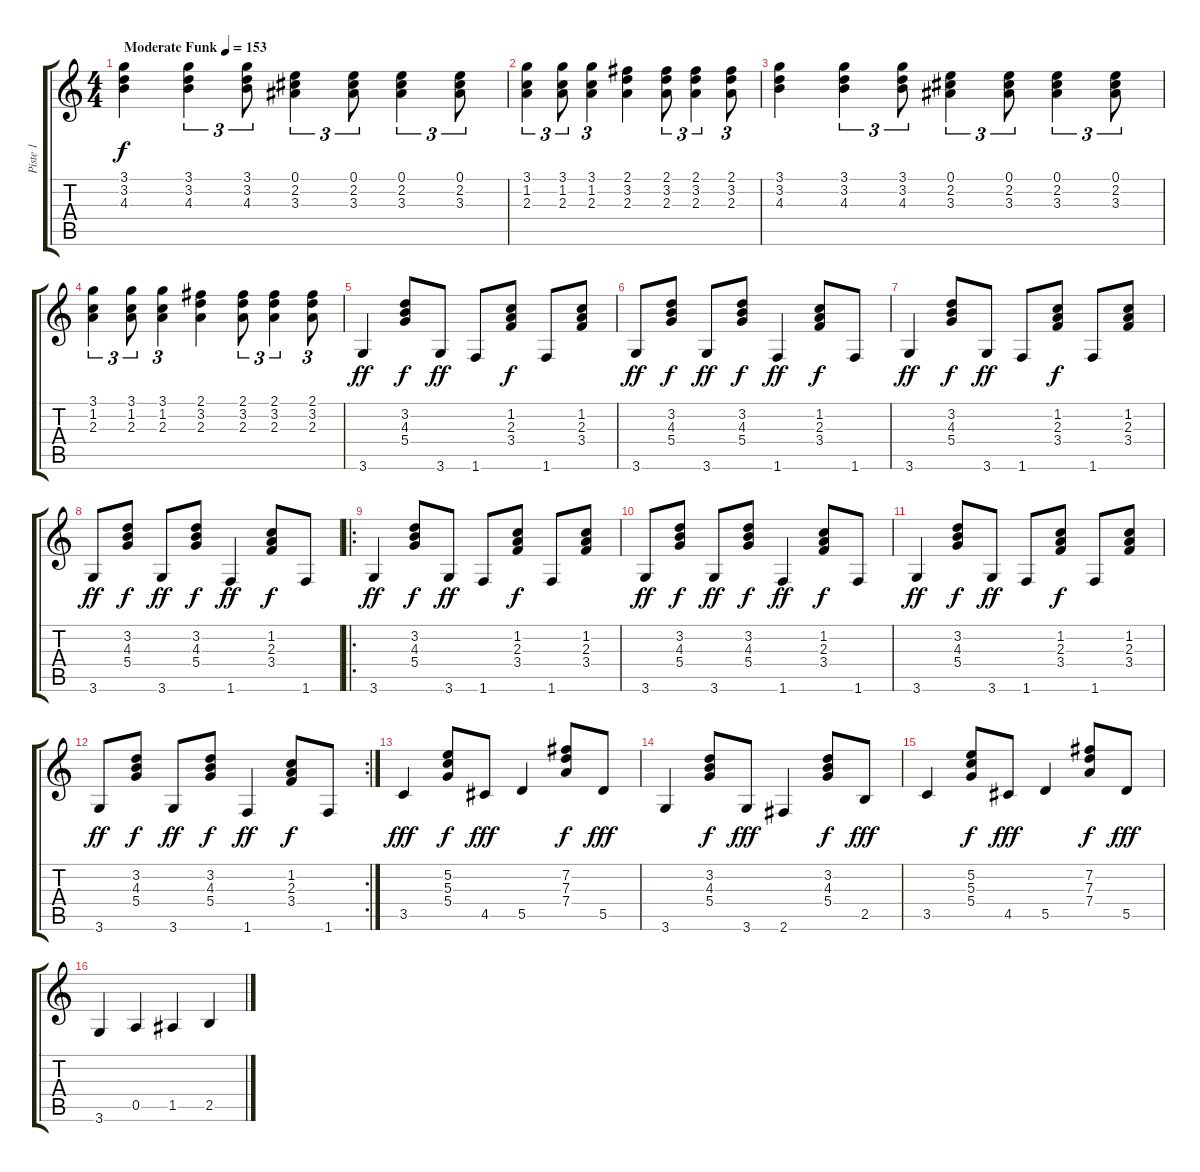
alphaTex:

\track ("Piste 1" "Piste 1") {instrument acousticguitarsteel}
\staff {score tabs}
\tuning (E4 B3 G3 D3 A2 E2) {hide}
\ts (4 4)
\tempo (153 "Moderate Funk")
\clef g2
\ks c
(3.1 3.2 4.3).4{dy f instrument acousticguitarsteel} (3.1 3.2 4.3).4{tu (3 2)} (3.1 3.2 4.3).8{tu (3 2)} (0.1 2.2 3.3).4{tu (3 2)} (0.1 2.2 3.3).8{tu (3 2)} (0.1 2.2 3.3).4{tu (3 2)} (0.1 2.2 3.3).8{tu (3 2)} |
(3.1 1.2 2.3).4{tu (3 2)} (3.1 1.2 2.3).8{tu (3 2)} (3.1 1.2 2.3).4{tu (3 2)} (2.1 3.2 2.3).4 (2.1 3.2 2.3).8{tu (3 2)} (2.1 3.2 2.3).4{tu (3 2)} (2.1 3.2 2.3).8{tu (3 2)} |
(3.1 3.2 4.3).4 (3.1 3.2 4.3).4{tu (3 2)} (3.1 3.2 4.3).8{tu (3 2)} (0.1 2.2 3.3).4{tu (3 2)} (0.1 2.2 3.3).8{tu (3 2)} (0.1 2.2 3.3).4{tu (3 2)} (0.1 2.2 3.3).8{tu (3 2)} |
(3.1 1.2 2.3).4{tu (3 2)} (3.1 1.2 2.3).8{tu (3 2)} (3.1 1.2 2.3).4{tu (3 2)} (2.1 3.2 2.3).4 (2.1 3.2 2.3).8{tu (3 2)} (2.1 3.2 2.3).4{tu (3 2)} (2.1 3.2 2.3).8{tu (3 2)} |
3.6.4{dy ff} (3.2 4.3 5.4).8{dy f} 3.6.8{dy ff} 1.6.8 (1.2 2.3 3.4).8{dy f} 1.6.8 (1.2 2.3 3.4).8 |
3.6.8{dy ff} (3.2 4.3 5.4).8{dy f} 3.6.8{dy ff} (3.2 4.3 5.4).8{dy f} 1.6.4{dy ff} (1.2 2.3 3.4).8{dy f} 1.6.8 |
3.6.4{dy ff} (3.2 4.3 5.4).8{dy f} 3.6.8{dy ff} 1.6.8 (1.2 2.3 3.4).8{dy f} 1.6.8 (1.2 2.3 3.4).8 |
3.6.8{dy ff} (3.2 4.3 5.4).8{dy f} 3.6.8{dy ff} (3.2 4.3 5.4).8{dy f} 1.6.4{dy ff} (1.2 2.3 3.4).8{dy f} 1.6.8 |
\ro
3.6.4{dy ff} (3.2 4.3 5.4).8{dy f} 3.6.8{dy ff} 1.6.8 (1.2 2.3 3.4).8{dy f} 1.6.8 (1.2 2.3 3.4).8 |
3.6.8{dy ff} (3.2 4.3 5.4).8{dy f} 3.6.8{dy ff} (3.2 4.3 5.4).8{dy f} 1.6.4{dy ff} (1.2 2.3 3.4).8{dy f} 1.6.8 |
3.6.4{dy ff} (3.2 4.3 5.4).8{dy f} 3.6.8{dy ff} 1.6.8 (1.2 2.3 3.4).8{dy f} 1.6.8 (1.2 2.3 3.4).8 |
\rc 2
3.6.8{dy ff} (3.2 4.3 5.4).8{dy f} 3.6.8{dy ff} (3.2 4.3 5.4).8{dy f} 1.6.4{dy ff} (1.2 2.3 3.4).8{dy f} 1.6.8 |
3.5.4{dy fff} (5.2 5.3 5.4).8{dy f} 4.5.8{dy fff} 5.5.4 (7.2 7.3 7.4).8{dy f} 5.5.8{dy fff} |
3.6.4 (3.2 4.3 5.4).8{dy f} 3.6.8{dy fff} 2.6.4 (3.2 4.3 5.4).8{dy f} 2.5.8{dy fff} |
3.5.4 (5.2 5.3 5.4).8{dy f} 4.5.8{dy fff} 5.5.4 (7.2 7.3 7.4).8{dy f} 5.5.8{dy fff} |
3.6.4 0.5.4 1.5.4 2.5.4
